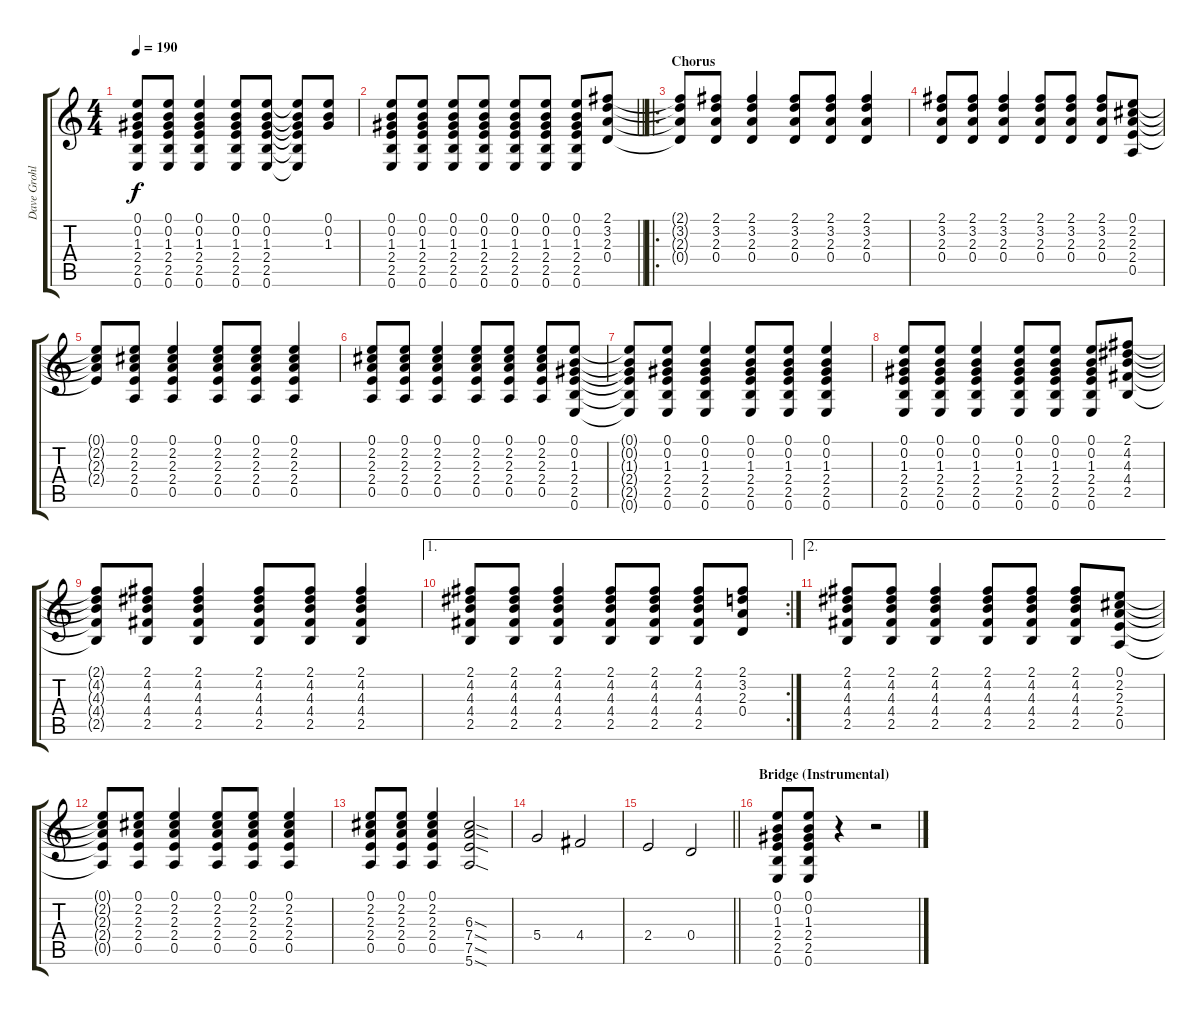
\track ("Dave Grohl (Rhythm)" "Dave Grohl") {instrument distortionguitar}
\staff {score tabs}
\tuning (E4 B3 G3 D3 A2 E2) {hide}
\ts (4 4)
\tempo 190
\clef g2
\ks c
(0.1{t} 0.2{t} 1.3{t} 2.4{t} 2.5{t} 0.6{t}).8{dy f} (0.1 0.2 1.3 2.4 2.5 0.6).8 (0.1 0.2 1.3 2.4 2.5 0.6).4 (0.1 0.2 1.3 2.4 2.5 0.6).8 (0.1 0.2 1.3 2.4 2.5 0.6).8 (0.1{t} 0.2{t} 1.3{t} 2.4{t} 2.5{t} 0.6{t}).8 (0.1 0.2 1.3).8 |
\barLineRight lightlight
(0.1 0.2 1.3 2.4 2.5 0.6).8 (0.1 0.2 1.3 2.4 2.5 0.6).8 (0.1 0.2 1.3 2.4 2.5 0.6).8 (0.1 0.2 1.3 2.4 2.5 0.6).8 (0.1 0.2 1.3 2.4 2.5 0.6).8 (0.1 0.2 1.3 2.4 2.5 0.6).8 (0.1 0.2 1.3 2.4 2.5 0.6).8 (2.1 3.2 2.3 0.4).8 |
\ro
\section ("" "Chorus")
(2.1{t} 3.2{t} 2.3{t} 0.4{t}).8 (2.1 3.2 2.3 0.4).8 (2.1 3.2 2.3 0.4).4 (2.1 3.2 2.3 0.4).8 (2.1 3.2 2.3 0.4).8 (2.1 3.2 2.3 0.4).4 |
(2.1 3.2 2.3 0.4).8 (2.1 3.2 2.3 0.4).8 (2.1 3.2 2.3 0.4).4 (2.1 3.2 2.3 0.4).8 (2.1 3.2 2.3 0.4).8 (2.1 3.2 2.3 0.4).8 (0.1 2.2 2.3 2.4 0.5).8 |
(0.1{t} 2.2{t} 2.3{t} 2.4{t}).8 (0.1 2.2 2.3 2.4 0.5).8 (0.1 2.2 2.3 2.4 0.5).4 (0.1 2.2 2.3 2.4 0.5).8 (0.1 2.2 2.3 2.4 0.5).8 (0.1 2.2 2.3 2.4 0.5).4 |
(0.1 2.2 2.3 2.4 0.5).8 (0.1 2.2 2.3 2.4 0.5).8 (0.1 2.2 2.3 2.4 0.5).4 (0.1 2.2 2.3 2.4 0.5).8 (0.1 2.2 2.3 2.4 0.5).8 (0.1 2.2 2.3 2.4 0.5).8 (0.1 0.2 1.3 2.4 2.5 0.6).8 |
(0.1{t} 0.2{t} 1.3{t} 2.4{t} 2.5{t} 0.6{t}).8 (0.1 0.2 1.3 2.4 2.5 0.6).8 (0.1 0.2 1.3 2.4 2.5 0.6).4 (0.1 0.2 1.3 2.4 2.5 0.6).8 (0.1 0.2 1.3 2.4 2.5 0.6).8 (0.1 0.2 1.3 2.4 2.5 0.6).4 |
(0.1 0.2 1.3 2.4 2.5 0.6).8 (0.1 0.2 1.3 2.4 2.5 0.6).8 (0.1 0.2 1.3 2.4 2.5 0.6).4 (0.1 0.2 1.3 2.4 2.5 0.6).8 (0.1 0.2 1.3 2.4 2.5 0.6).8 (0.1 0.2 1.3 2.4 2.5 0.6).8 (2.1 4.2 4.3 4.4 2.5).8 |
(2.1{t} 4.2{t} 4.3{t} 4.4{t} 2.5{t}).8 (2.1 4.2 4.3 4.4 2.5).8 (2.1 4.2 4.3 4.4 2.5).4 (2.1 4.2 4.3 4.4 2.5).8 (2.1 4.2 4.3 4.4 2.5).8 (2.1 4.2 4.3 4.4 2.5).4 |
\ae 1
\rc 2
(2.1 4.2 4.3 4.4 2.5).8 (2.1 4.2 4.3 4.4 2.5).8 (2.1 4.2 4.3 4.4 2.5).4 (2.1 4.2 4.3 4.4 2.5).8 (2.1 4.2 4.3 4.4 2.5).8 (2.1 4.2 4.3 4.4 2.5).8 (2.1 3.2 2.3 0.4).8 |
\ae 2
(2.1 4.2 4.3 4.4 2.5).8 (2.1 4.2 4.3 4.4 2.5).8 (2.1 4.2 4.3 4.4 2.5).4 (2.1 4.2 4.3 4.4 2.5).8 (2.1 4.2 4.3 4.4 2.5).8 (2.1 4.2 4.3 4.4 2.5).8 (0.1 2.2 2.3 2.4 0.5).8 |
(0.1{t} 2.2{t} 2.3{t} 2.4{t} 0.5{t}).8 (0.1 2.2 2.3 2.4 0.5).8 (0.1 2.2 2.3 2.4 0.5).4 (0.1 2.2 2.3 2.4 0.5).8 (0.1 2.2 2.3 2.4 0.5).8 (0.1 2.2 2.3 2.4 0.5).4 |
(0.1 2.2 2.3 2.4 0.5).8 (0.1 2.2 2.3 2.4 0.5).8 (0.1 2.2 2.3 2.4 0.5).4 (6.3{sod} 7.4{sod} 7.5{sod} 5.6{sod}).2 |
5.4.2 4.4.2 |
\barLineRight lightlight
2.4.2 0.4.2 |
\section ("" "Bridge (Instrumental)")
(0.1 0.2 1.3 2.4 2.5 0.6).8 (0.1 0.2 1.3 2.4 2.5 0.6).8 r.4 r.2
